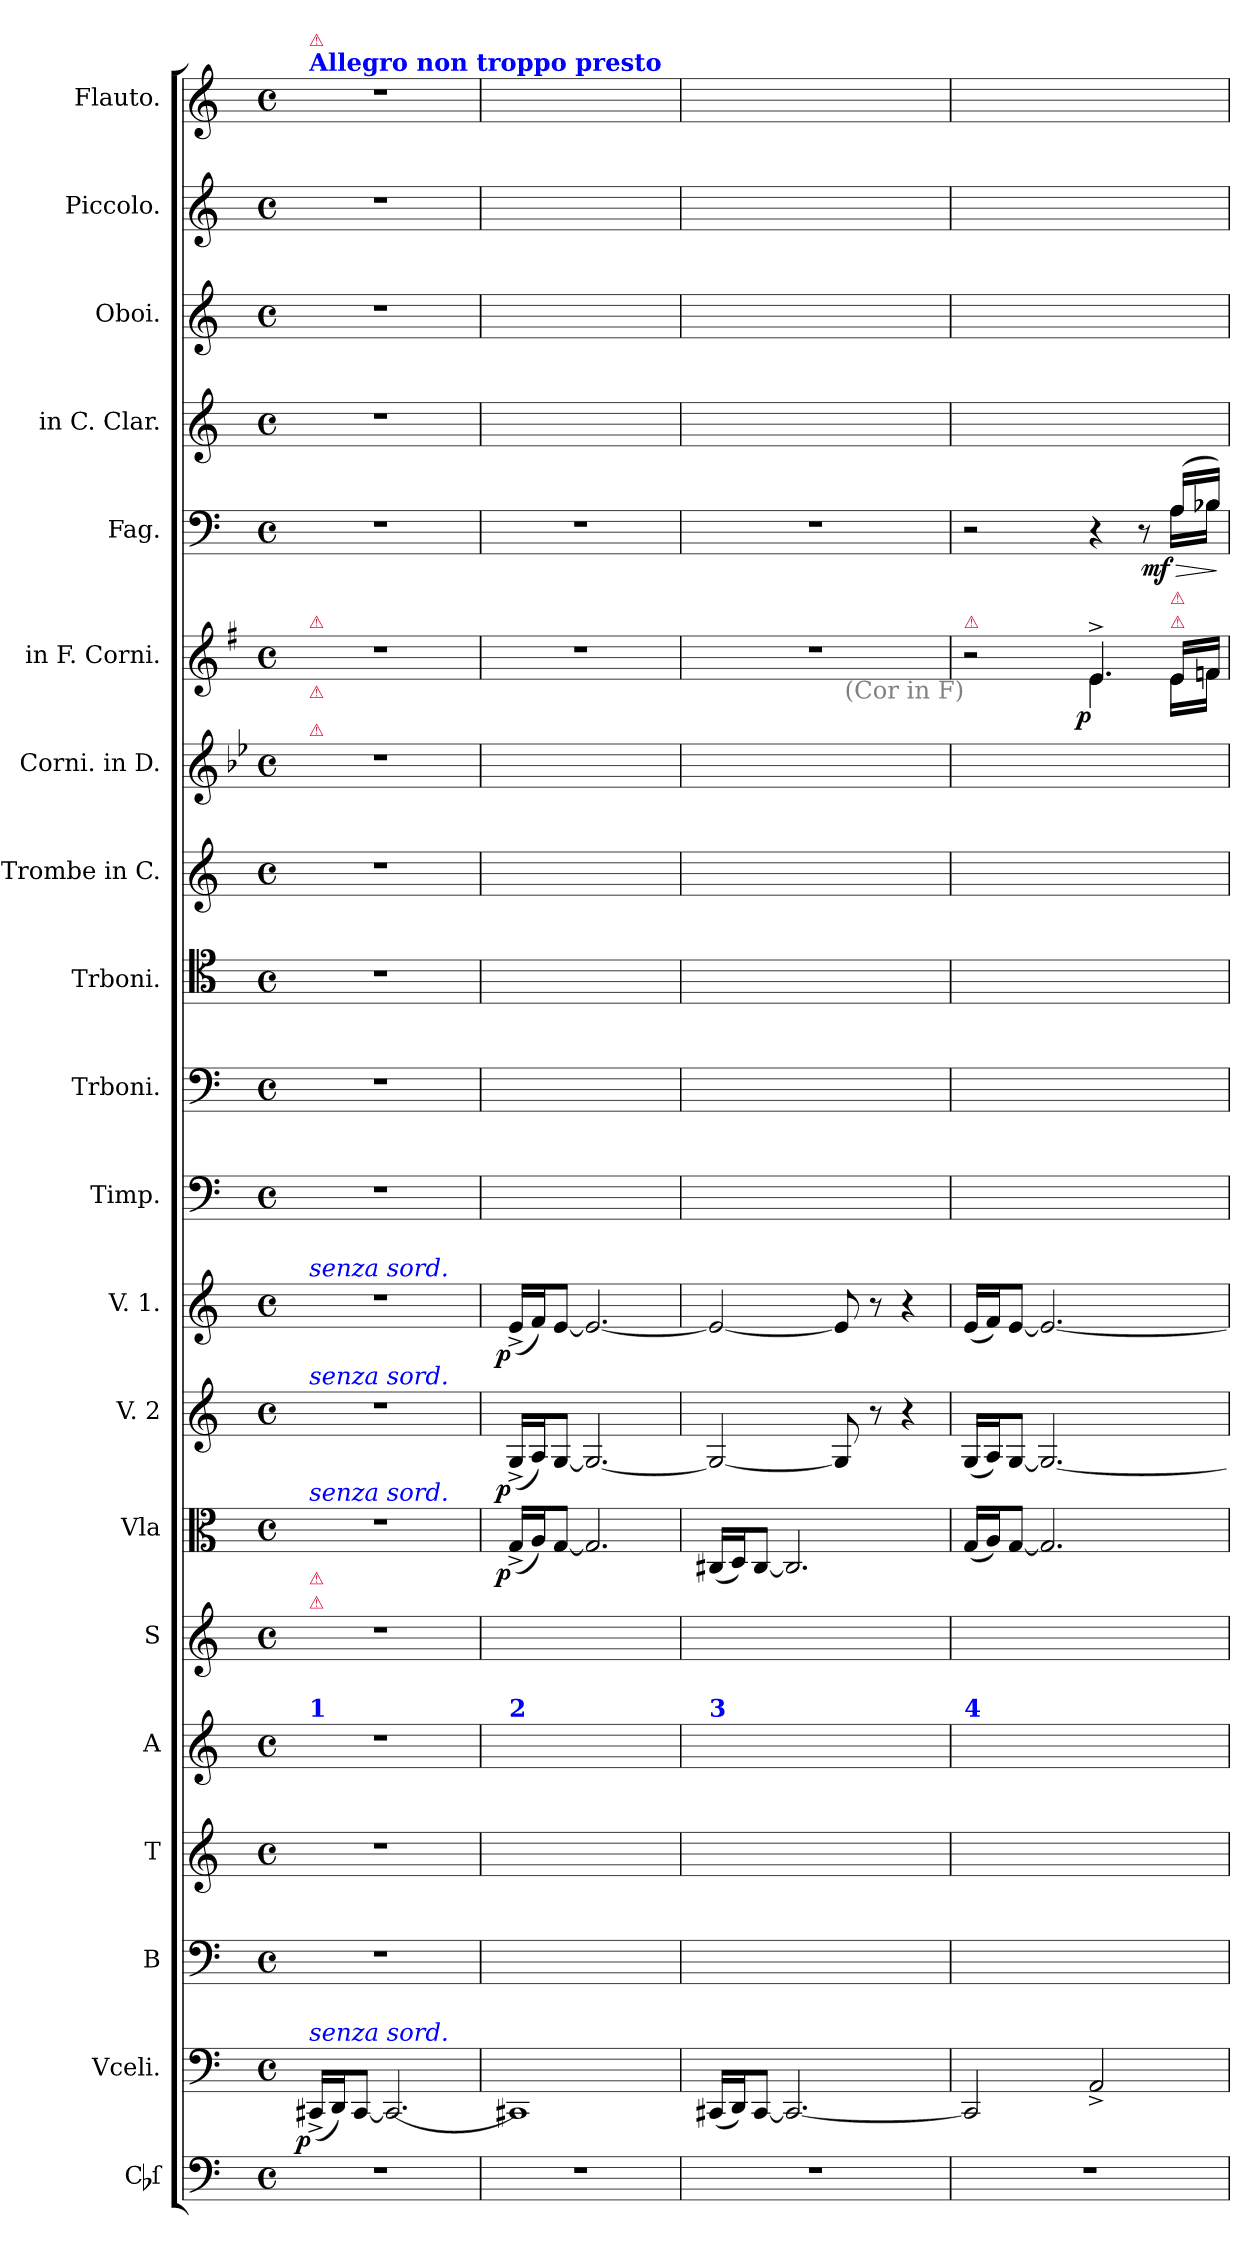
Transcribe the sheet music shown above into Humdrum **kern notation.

**kern	**kern	**dynam	**kern	**kern	**kern	**kern	**kern	**dynam	**kern	**dynam	**kern	**dynam	**kern	**kern	**kern	**kern	**kern	**kern	**dynam	**kern	**dynam	**kern	**kern	**kern	**kern
*part20	*part19	*part19	*part18	*part17	*part16	*part15	*part14	*part14	*part13	*part13	*part12	*part12	*part11	*part10	*part9	*part8	*part7	*part6	*part6	*part5	*part5	*part4	*part3	*part2	*part1
*staff20	*staff19	*staff19	*staff18	*staff17	*staff16	*staff15	*staff14	*staff14	*staff13	*staff13	*staff12	*staff12	*staff11	*staff10	*staff9	*staff8	*staff7	*staff6	*staff6	*staff5	*staff5	*staff4	*staff3	*staff2	*staff1
*I"Cbſ	*I"Vceli.	*	*I"B	*I"T	*I"A	*I"S	*I"Vla	*	*I"V. 2	*	*I"V. 1.	*	*I"Timp.	*I"Trboni.	*I"Trboni.	*I"Trombe in C.	*I"Corni. in D.	*I"in F. Corni.	*	*I"Fag.	*	*I"in C. Clar.	*I"Oboi.	*I"Piccolo.	*I"Flauto.
*	*	*	*	*I'T	*	*I'S	*I'Vla	*	*I'V	*	*I'V	*	*I'Timp	*	*	*	*	*	*	*	*	*	*I'Ob	*I'Picc	*I'Fl
*clefF4	*clefF4	*	*clefF4	*clefG2	*clefG2	*clefG2	*clefC3	*	*clefG2	*	*clefG2	*	*clefF4	*clefF4	*clefC4	*clefG2	*clefG2	*clefG2	*	*clefF4	*	*clefG2	*clefG2	*clefG2	*clefG2
*	*	*	*	*ITrd8c12	*	*	*	*	*	*	*	*	*	*	*	*	*ITrd-1c-2	*ITrd4c7	*	*	*	*	*	*	*
*k[]	*k[]	*	*k[]	*k[]	*k[]	*k[]	*k[]	*	*k[]	*	*k[]	*	*k[]	*k[]	*k[]	*k[]	*k[]	*k[]	*	*k[]	*	*k[]	*k[]	*k[]	*k[]
*M4/4	*M4/4	*	*M4/4	*M4/4	*M4/4	*M4/4	*M4/4	*	*M4/4	*	*M4/4	*	*M4/4	*M4/4	*M4/4	*M4/4	*M4/4	*M4/4	*	*M4/4	*	*M4/4	*M4/4	*M4/4	*M4/4
*met(c)	*met(c)	*	*met(c)	*met(c)	*met(c)	*met(c)	*met(c)	*	*met(c)	*	*met(c)	*	*met(c)	*met(c)	*met(c)	*met(c)	*met(c)	*met(c)	*	*met(c)	*	*met(c)	*met(c)	*met(c)	*met(c)
=1	=1	=1	=1	=1	=1	=1	=1	=1	=1	=1	=1	=1	=1	=1	=1	=1	=1	=1	=1	=1	=1	=1	=1	=1	=1
!	!	!	!	!	!	!	!	!	!	!	!	!	!	!	!	!	!	!	!	!	!	!	!	!	!LO:TX:a:B:color=blue:t=Allegro non troppo presto
!	!	!	!	!	!	!	!	!	!	!	!	!	!	!	!	!	!	!	!	!	!	!	!	!	!LO:TX:a:color=crimson:t=⚠
!	!	!	!	!	!	!	!	!	!	!	!	!	!	!	!	!	!	!LO:TX:b:color=crimson:t=⚠	!	!	!	!	!	!	!
!	!	!	!	!	!	!	!	!	!	!	!	!	!	!	!	!	!	!LO:TX:a:color=crimson:t=⚠	!	!	!	!	!	!	!
!	!	!	!	!	!	!	!	!	!	!	!	!	!	!	!	!	!LO:TX:a:color=crimson:t=⚠	!	!	!	!	!	!	!	!
!	!	!	!	!	!	!	!	!	!	!	!LO:TX:a:i:color=blue:t=senza sord.	!	!	!	!	!	!	!	!	!	!	!	!	!	!
!	!	!	!	!	!	!	!	!	!LO:TX:a:i:color=blue:t=senza sord.	!	!	!	!	!	!	!	!	!	!	!	!	!	!	!	!
!	!	!	!	!	!	!	!LO:TX:a:i:color=blue:t=senza sord.	!	!	!	!	!	!	!	!	!	!	!	!	!	!	!	!	!	!
!	!	!	!	!	!	!LO:TX:a:color=crimson:t=⚠	!	!	!	!	!	!	!	!	!	!	!	!	!	!	!	!	!	!	!
!	!	!	!	!	!	!LO:TX:a:color=crimson:t=⚠	!	!	!	!	!	!	!	!	!	!	!	!	!	!	!	!	!	!	!
!	!	!	!	!	!LO:TX:a:B:color=blue:t=1	!	!	!	!	!	!	!	!	!	!	!	!	!	!	!	!	!	!	!	!
!	!LO:TX:a:i:color=blue:t=senza sord.	!	!	!	!	!	!	!	!	!	!	!	!	!	!	!	!	!	!	!	!	!	!	!	!
!	!	!LO:DY:b:rj	!	!	!	!	!	!	!	!	!	!	!	!	!	!	!	!	!	!	!	!	!	!	!
1r	(<16CC#X^</LL	p	1r	1r	1r	1r	1r	.	1r	.	1r	.	1r	1r	1r	1r	1r	1r	.	1r	.	1r	1r	1r	1r
.	16DD/J)	.	.	.	.	.	.	.	.	.	.	.	.	.	.	.	.	.	.	.	.	.	.	.	.
.	[<8CC#/J	.	.	.	.	.	.	.	.	.	.	.	.	.	.	.	.	.	.	.	.	.	.	.	.
.	2.CC#/_	.	.	.	.	.	.	.	.	.	.	.	.	.	.	.	.	.	.	.	.	.	.	.	.
=2	=2	=2	=2	=2	=2	=2	=2	=2	=2	=2	=2	=2	=2	=2	=2	=2	=2	=2	=2	=2	=2	=2	=2	=2	=2
!	!	!	!	!	!LO:TX:a:B:color=blue:t=2	!	!	!	!	!	!	!	!	!	!	!	!	!	!	!	!	!	!	!	!
!	!	!	!	!	!	!	!	!LO:DY:b:rj	!	!LO:DY:b:rj	!	!LO:DY:b:rj	!	!	!	!	!	!	!	!	!	!	!	!	!
1r	1CC#X]	.	1ryy	1ryy	1ryy	1ryy	(<16G^</LL	p	(<16G^</LL	p	(<16e^</LL	p	1ryy	1ryy	1ryy	1ryy	1ryy	1r	.	1r	.	1ryy	1ryy	1ryy	1ryy
.	.	.	.	.	.	.	16A/J)	.	16A/J)	.	16f/J)	.	.	.	.	.	.	.	.	.	.	.	.	.	.
.	.	.	.	.	.	.	[8G/J	.	[<8G/J	.	[<8e/J	.	.	.	.	.	.	.	.	.	.	.	.	.	.
.	.	.	.	.	.	.	2.G/]	.	2.G/_<	.	2.e/_<	.	.	.	.	.	.	.	.	.	.	.	.	.	.
=3	=3	=3	=3	=3	=3	=3	=3	=3	=3	=3	=3	=3	=3	=3	=3	=3	=3	=3	=3	=3	=3	=3	=3	=3	=3
!	!	!	!	!	!LO:TX:a:B:color=blue:t=3	!	!	!	!	!	!	!	!	!	!	!	!	!	!	!	!	!	!	!	!
1r	(<16CC#X/LL	.	1ryy	1ryy	1ryy	1ryy	(<16C#X/LL	.	2G/_	.	2e/_	.	1ryy	1ryy	1ryy	1ryy	1ryy	1r	.	1r	.	1ryy	1ryy	1ryy	1ryy
.	16DD/J)	.	.	.	.	.	16D/J)	.	.	.	.	.	.	.	.	.	.	.	.	.	.	.	.	.	.
.	[<8CC#/J	.	.	.	.	.	[8C#/J	.	.	.	.	.	.	.	.	.	.	.	.	.	.	.	.	.	.
.	2.CC#/_	.	.	.	.	.	2.C#/]	.	.	.	.	.	.	.	.	.	.	.	.	.	.	.	.	.	.
.	.	.	.	.	.	.	.	.	8G/]	.	8e/]	.	.	.	.	.	.	.	.	.	.	.	.	.	.
.	.	.	.	.	.	.	.	.	8r	.	8r	.	.	.	.	.	.	.	.	.	.	.	.	.	.
.	.	.	.	.	.	.	.	.	4r	.	4r	.	.	.	.	.	.	.	.	.	.	.	.	.	.
=4	=4	=4	=4	=4	=4	=4	=4	=4	=4	=4	=4	=4	=4	=4	=4	=4	=4	=4	=4	=4	=4	=4	=4	=4	=4
*	*	*	*	*	*	*	*	*	*	*	*	*	*	*	*	*	*	*^	*	*^	*	*	*	*	*
!	!	!	!	!	!	!	!	!	!	!	!	!	!	!	!	!	!	!LO:TX:b:rj:color=grey:t=(Cor in F)	!	!	!	!	!	!	!	!	!
!	!	!	!	!	!	!	!	!	!	!	!	!	!	!	!	!	!	!LO:TX:a:color=crimson:t=⚠	!	!	!	!	!	!	!	!	!
!	!	!	!	!	!LO:TX:a:B:color=blue:t=4	!	!	!	!	!	!	!	!	!	!	!	!	!	!	!	!	!	!	!	!	!	!
1r	2CC#/]	.	1ryy	1ryy	1ryy	1ryy	(<16G/LL	.	(<16G/LL	.	(<16e/LL	.	1ryy	1ryy	1ryy	1ryy	1ryy	2r	2rFyy	.	2r	2rEEyy	.	1ryy	1ryy	1ryy	1ryy
.	.	.	.	.	.	.	16A/J)	.	16A/J)	.	16f/J)	.	.	.	.	.	.	.	.	.	.	.	.	.	.	.	.
.	.	.	.	.	.	.	[8G/J	.	[<8G/J	.	[<8e/J	.	.	.	.	.	.	.	.	.	.	.	.	.	.	.	.
.	.	.	.	.	.	.	2.G/]	.	2.G/_	.	2.e/_	.	.	.	.	.	.	.	.	.	.	.	.	.	.	.	.
!	!	!	!	!	!	!	!	!	!	!	!	!	!	!	!	!	!	!	!	!LO:DY:b:rj	!	!	!	!	!	!	!
.	2AA^</	.	.	.	.	.	.	.	.	.	.	.	.	.	.	.	.	4.A^>i/	4.Ai\	p	4r	4rEEyy	.	.	.	.	.
.	.	.	.	.	.	.	.	.	.	.	.	.	.	.	.	.	.	.	.	.	8r	8rEEyy	.	.	.	.	.
!	!	!	!	!	!	!	!	!	!	!	!	!	!	!	!	!	!	!LO:TX:a:color=crimson:t=⚠	!	!	!	!	!	!	!	!	!
!	!	!	!	!	!	!	!	!	!	!	!	!	!	!	!	!	!	!LO:TX:a:color=crimson:t=⚠	!	!	!	!	!	!	!	!	!
!	!	!	!	!	!	!	!	!	!	!	!	!	!	!	!	!	!	!	!	!	!	!	!LO:HP:b	!	!	!	!
!	!	!	!	!	!	!	!	!	!	!	!	!	!	!	!	!	!	!	!	!	!	!	!LO:DY:n=1:b:rj	!	!	!	!
.	.	.	.	.	.	.	.	.	.	.	.	.	.	.	.	.	.	16Ai/LL	16Ai\LL	.	(>16A/LL	16A\LL	> mf	.	.	.	.
.	.	.	.	.	.	.	.	.	.	.	.	.	.	.	.	.	.	16B-Xi/JJ	16B-Xi\JJ	.	16B-X/JJ)	16B-X\JJ	.	.	.	.	.
*	*	*	*	*	*	*	*	*	*	*	*	*	*	*	*	*	*	*v	*v	*	*	*	*	*	*	*	*
*	*	*	*	*	*	*	*	*	*	*	*	*	*	*	*	*	*	*	*	*v	*v	*	*	*	*	*
.	.	.	.	.	.	.	.	.	.	.	.	.	.	.	.	.	.	.	.	.	]	.	.	.	.
=	=	=	=	=	=	=	=	=	=	=	=	=	=	=	=	=	=	=	=	=	=	=	=	=	=
*-	*-	*-	*-	*-	*-	*-	*-	*-	*-	*-	*-	*-	*-	*-	*-	*-	*-	*-	*-	*-	*-	*-	*-	*-	*-
